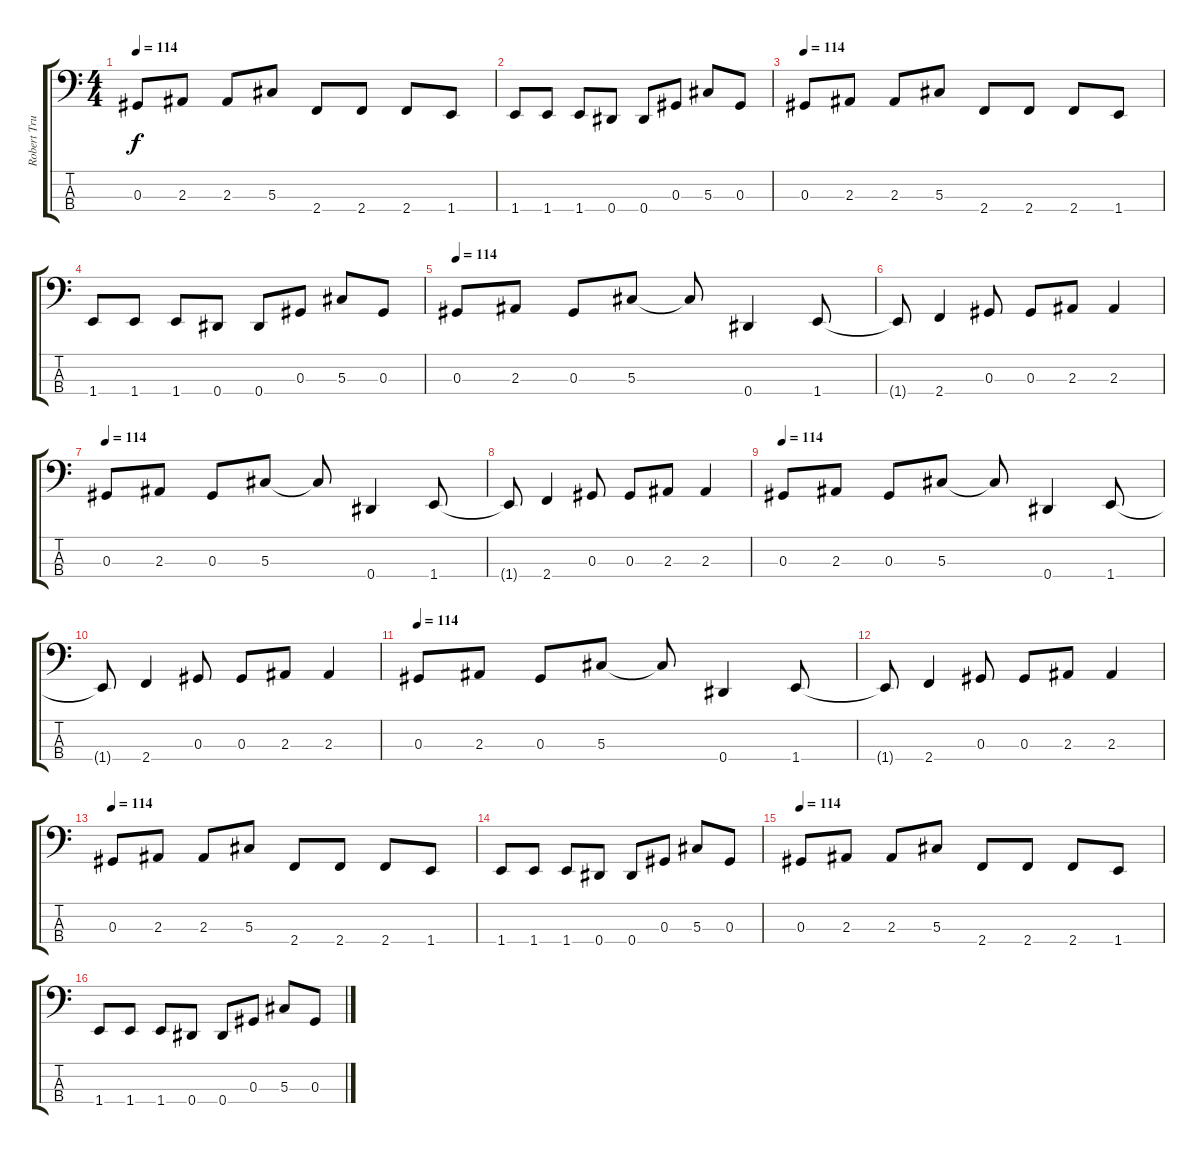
\track ("Robert Trujillo" "Robert Tru") {instrument electricbassfinger}
\staff {score tabs}
\tuning (Gb2 Db2 Ab1 Eb1) {hide}
\ts (4 4)
\tempo 114
\clef f4
\ks c
0.3.8{dy f} 2.3.8 2.3.8 5.3.8 2.4.8 2.4.8 2.4.8 1.4.8 |
1.4.8 1.4.8 1.4.8 0.4.8 0.4.8 0.3.8 5.3.8 0.3.8 |
\tempo 114
0.3.8 2.3.8 2.3.8 5.3.8 2.4.8 2.4.8 2.4.8 1.4.8 |
1.4.8 1.4.8 1.4.8 0.4.8 0.4.8 0.3.8 5.3.8 0.3.8 |
\tempo 114
0.3.8 2.3.8 0.3.8 5.3.8 5.3{t}.8 0.4.4 1.4.8 |
1.4{t}.8 2.4.4 0.3.8 0.3.8 2.3.8 2.3.4 |
\tempo 114
0.3.8 2.3.8 0.3.8 5.3.8 5.3{t}.8 0.4.4 1.4.8 |
1.4{t}.8 2.4.4 0.3.8 0.3.8 2.3.8 2.3.4 |
\tempo 114
0.3.8 2.3.8 0.3.8 5.3.8 5.3{t}.8 0.4.4 1.4.8 |
1.4{t}.8 2.4.4 0.3.8 0.3.8 2.3.8 2.3.4 |
\tempo 114
0.3.8 2.3.8 0.3.8 5.3.8 5.3{t}.8 0.4.4 1.4.8 |
1.4{t}.8 2.4.4 0.3.8 0.3.8 2.3.8 2.3.4 |
\tempo 114
0.3.8 2.3.8 2.3.8 5.3.8 2.4.8 2.4.8 2.4.8 1.4.8 |
1.4.8 1.4.8 1.4.8 0.4.8 0.4.8 0.3.8 5.3.8 0.3.8 |
\tempo 114
0.3.8 2.3.8 2.3.8 5.3.8 2.4.8 2.4.8 2.4.8 1.4.8 |
1.4.8 1.4.8 1.4.8 0.4.8 0.4.8 0.3.8 5.3.8 0.3.8
